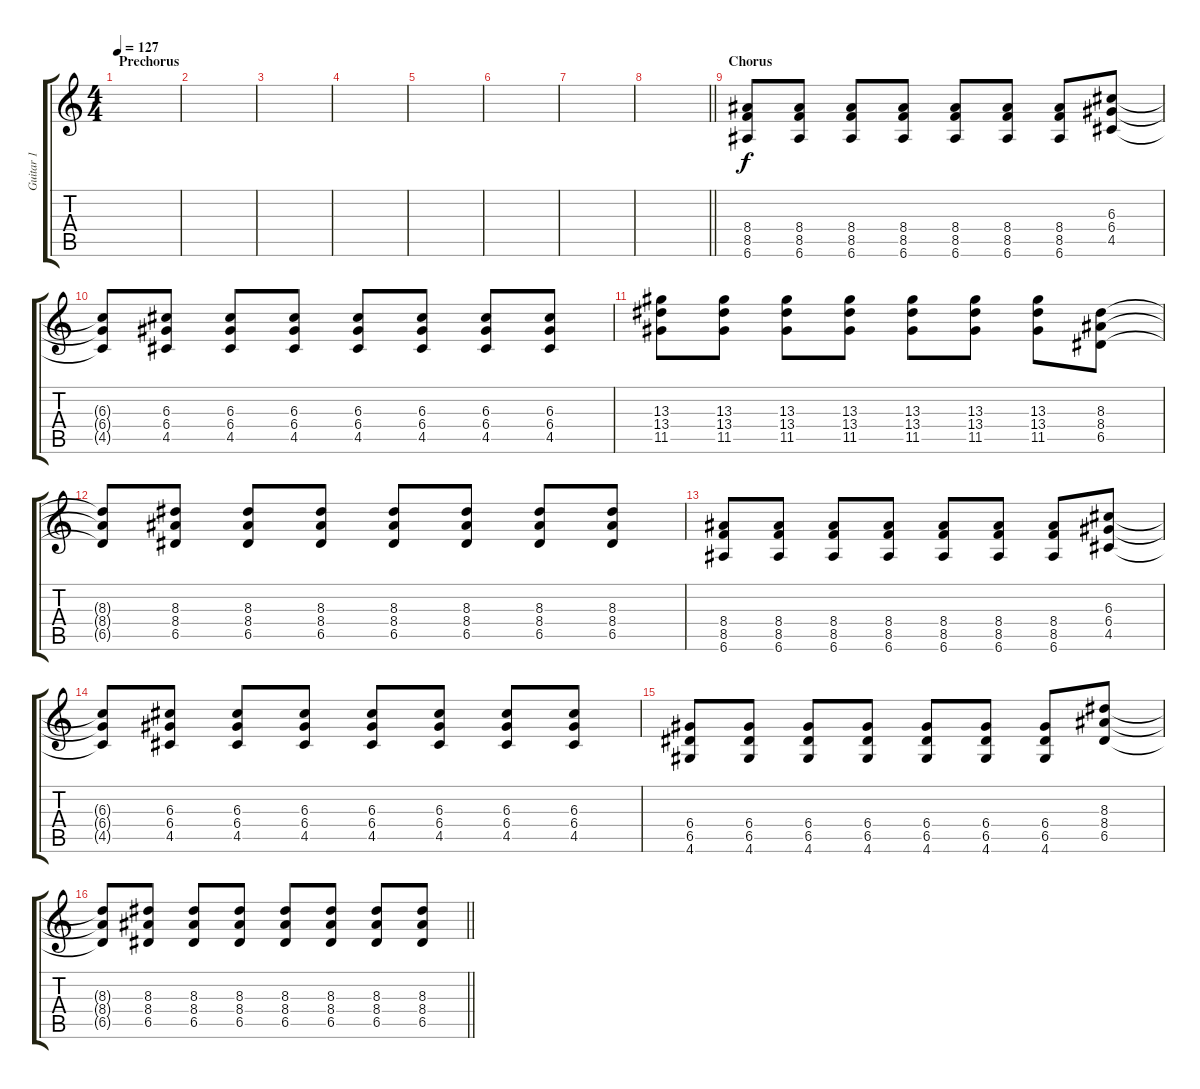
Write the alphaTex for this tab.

\track ("Guitar 1" "Guitar 1") {instrument overdrivenguitar}
\staff {score tabs}
\tuning (E4 B3 G3 D3 A2 E2) {hide}
\ts (4 4)
\section ("" "Prechorus")
\tempo 127
\clef g2
\ks c
|
|
|
|
|
|
|
\barLineRight lightlight
|
\section ("" "Chorus")
(8.4 8.5 6.6).8 (8.4 8.5 6.6).8 (8.4 8.5 6.6).8 (8.4 8.5 6.6).8 (8.4 8.5 6.6).8 (8.4 8.5 6.6).8 (8.4 8.5 6.6).8 (6.3 6.4 4.5).8 |
(6.3{t} 6.4{t} 4.5{t}).8 (6.3 6.4 4.5).8 (6.3 6.4 4.5).8 (6.3 6.4 4.5).8 (6.3 6.4 4.5).8 (6.3 6.4 4.5).8 (6.3 6.4 4.5).8 (6.3 6.4 4.5).8 |
(13.3 13.4 11.5).8 (13.3 13.4 11.5).8 (13.3 13.4 11.5).8 (13.3 13.4 11.5).8 (13.3 13.4 11.5).8 (13.3 13.4 11.5).8 (13.3 13.4 11.5).8 (8.3 8.4 6.5).8 |
(8.3{t} 8.4{t} 6.5{t}).8 (8.3 8.4 6.5).8 (8.3 8.4 6.5).8 (8.3 8.4 6.5).8 (8.3 8.4 6.5).8 (8.3 8.4 6.5).8 (8.3 8.4 6.5).8 (8.3 8.4 6.5).8 |
(8.4 8.5 6.6).8 (8.4 8.5 6.6).8 (8.4 8.5 6.6).8 (8.4 8.5 6.6).8 (8.4 8.5 6.6).8 (8.4 8.5 6.6).8 (8.4 8.5 6.6).8 (6.3 6.4 4.5).8 |
(6.3{t} 6.4{t} 4.5{t}).8 (6.3 6.4 4.5).8 (6.3 6.4 4.5).8 (6.3 6.4 4.5).8 (6.3 6.4 4.5).8 (6.3 6.4 4.5).8 (6.3 6.4 4.5).8 (6.3 6.4 4.5).8 |
(6.4 6.5 4.6).8 (6.4 6.5 4.6).8 (6.4 6.5 4.6).8 (6.4 6.5 4.6).8 (6.4 6.5 4.6).8 (6.4 6.5 4.6).8 (6.4 6.5 4.6).8 (8.3 8.4 6.5).8 |
\barLineRight lightlight
(8.3{t} 8.4{t} 6.5{t}).8 (8.3 8.4 6.5).8 (8.3 8.4 6.5).8 (8.3 8.4 6.5).8 (8.3 8.4 6.5).8 (8.3 8.4 6.5).8 (8.3 8.4 6.5).8 (8.3 8.4 6.5).8
